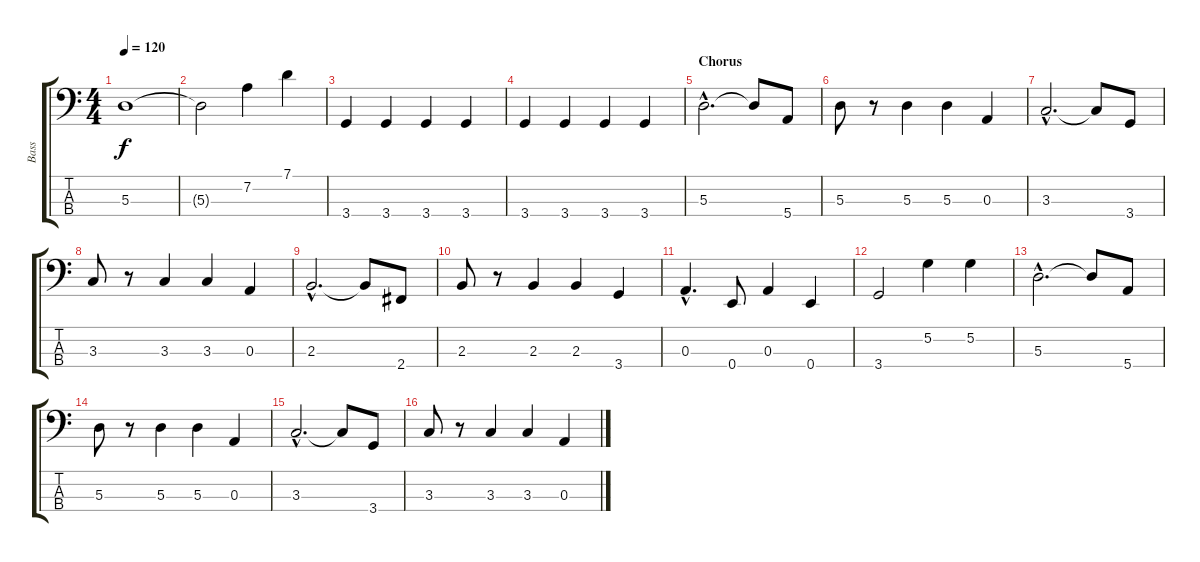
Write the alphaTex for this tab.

\track ("Bass" "Bass") {instrument electricbassfinger}
\staff {score tabs}
\tuning (G2 D2 A1 E1) {hide}
\ts (4 4)
\tempo 120
\clef f4
\ks c
5.3.1{dy f} |
5.3{t}.2 7.2.4 7.1.4 |
3.4.4 3.4.4 3.4.4 3.4.4 |
3.4.4 3.4.4 3.4.4 3.4.4 |
\section ("" "Chorus")
5.3{hac}.2{d} 5.3{t}.8 5.4.8 |
5.3.8 r.8 5.3.4 5.3.4 0.3.4 |
3.3{hac}.2{d} 3.3{t}.8 3.4.8 |
3.3.8 r.8 3.3.4 3.3.4 0.3.4 |
2.3{hac}.2{d} 2.3{t}.8 2.4.8 |
2.3.8 r.8 2.3.4 2.3.4 3.4.4 |
0.3{hac}.4{d} 0.4.8 0.3.4 0.4.4 |
3.4.2 5.2.4 5.2.4 |
5.3{hac}.2{d} 5.3{t}.8 5.4.8 |
5.3.8 r.8 5.3.4 5.3.4 0.3.4 |
3.3{hac}.2{d} 3.3{t}.8 3.4.8 |
3.3.8 r.8 3.3.4 3.3.4 0.3.4
